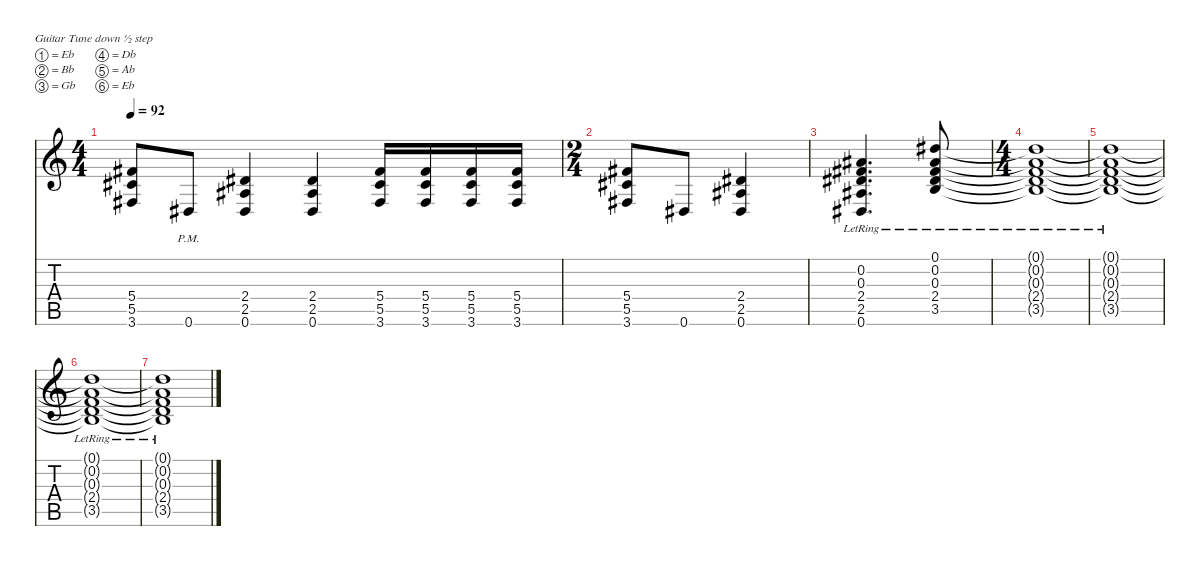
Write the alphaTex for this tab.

\defaultSystemsLayout 4
\hideDynamics
\bracketExtendMode nobrackets
\singleTrackTrackNamePolicy hidden
\multiTrackTrackNamePolicy hidden
\otherSystemsTrackNameOrientation horizontal
\track ("Kirk" "dist.guit.") {instrument distortionguitar}
\staff {score tabs}
\tuning (Eb4 Bb3 Gb3 Db3 Ab2 Eb2)
\ts (4 4)
\tempo 92
\clef g2
\ks c
(5.4{acc #} 5.5{acc #} 3.6{acc #}).8{dy f beam Up} 0.6{pm acc #}.8{beam Up} (2.4{acc #} 2.5{acc #} 0.6{acc #}).4{beam Up} (2.4{acc #} 2.5{acc #} 0.6{acc #}).4{beam Up} (5.4{acc #} 5.5{acc #} 3.6{acc #}).16{beam Up} (5.4{acc #} 5.5{acc #} 3.6{acc #}).16{beam Up} (5.4{acc #} 5.5{acc #} 3.6{acc #}).16{beam Up} (5.4{acc #} 5.5{acc #} 3.6{acc #}).16{beam Up} |
\ts (2 4)
\beaming (8 2 2)
(5.4{acc #} 5.5{acc #} 3.6{acc #}).8{beam Up} 0.6{acc #}.8{beam Up} (2.4{acc #} 2.5{acc #} 0.6{acc #}).4{beam Up} |
(0.2{lr acc #} 0.3{lr acc #} 2.4{lr acc #} 2.5{lr acc #} 0.6{lr acc #}).4{d beam Up} (0.1{acc #} 0.2{lr acc #} 0.3{lr acc #} 2.4{lr acc #} 3.5{lr}).8{beam Up} |
\ts (4 4)
\beaming (8 2 2 2 2)
(0.1{t acc #} 0.2{lr t acc #} 0.3{lr t acc #} 2.4{lr t acc #} 3.5{lr t}).1{beam Up} |
(0.1{t acc #} 0.2{lr t acc #} 0.3{lr t acc #} 2.4{lr t acc #} 3.5{lr t}).1{beam Up} |
(0.1{t acc #} 0.2{lr t acc #} 0.3{lr t acc #} 2.4{lr t acc #} 3.5{lr t}).1{beam Up} |
(0.1{t acc #} 0.2{lr t acc #} 0.3{lr t acc #} 2.4{lr t acc #} 3.5{lr t}).1{beam Up}
